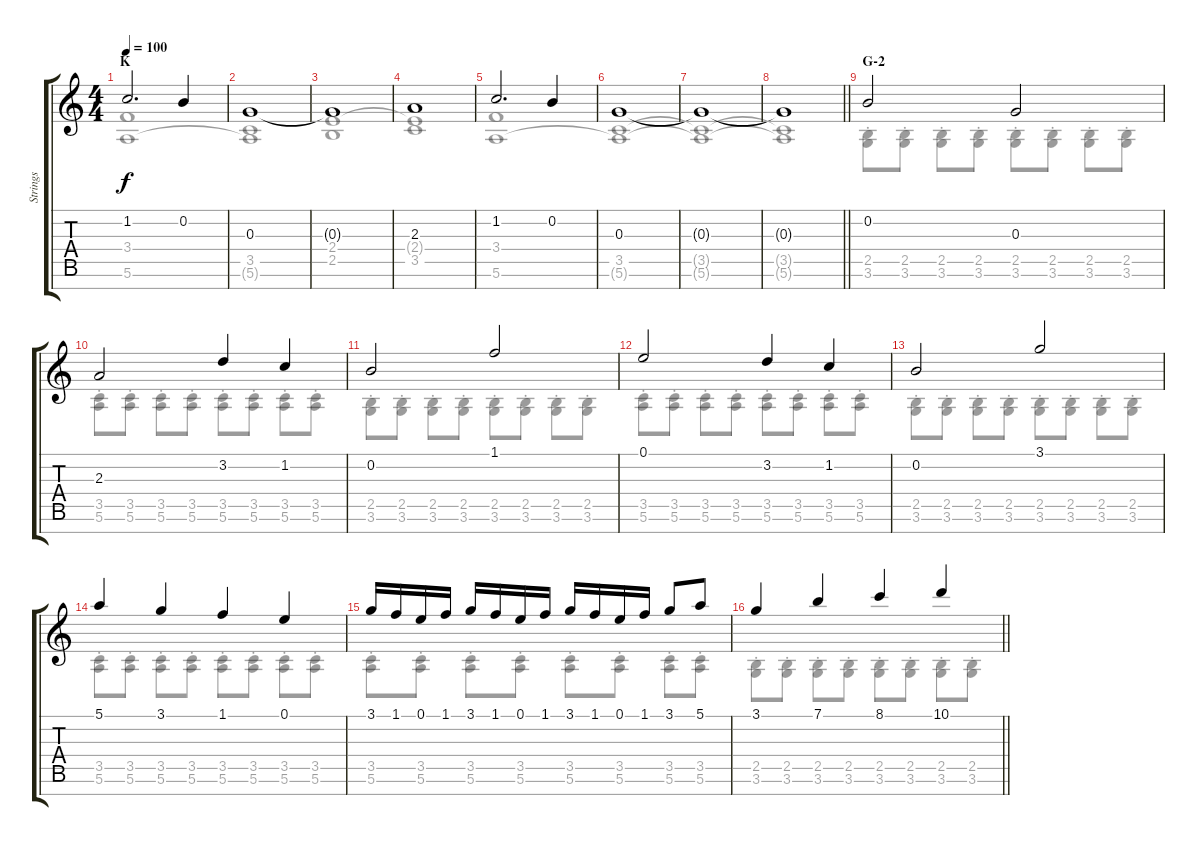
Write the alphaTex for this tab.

\track ("Strings" "Strings") {instrument stringensemble1}
\staff {score tabs}
\tuning (E5 B4 G4 D4 A3 E3 B2) {hide}
\voice
\ts (4 4)
\section ("" "K")
\tempo 100
\clef g2
\ks c
1.2.2{d dy f} 0.2.4 |
0.3.1 |
0.3{t}.1 |
2.3.1 |
1.2.2{d} 0.2.4 |
0.3.1 |
0.3{t}.1 |
\barLineRight lightlight
0.3{t}.1 |
\section ("" "G-2")
0.2.2 0.3.2 |
2.3.2 3.2.4 1.2.4 |
0.2.2 1.1.2 |
0.1.2 3.2.4 1.2.4 |
0.2.2 3.1.2 |
5.1.4 3.1.4 1.1.4 0.1.4 |
3.1.16 1.1.16 0.1.16 1.1.16 3.1.16 1.1.16 0.1.16 1.1.16 3.1.16 1.1.16 0.1.16 1.1.16 3.1.8 5.1.8 |
\barLineRight lightlight
3.1.4 7.1.4 8.1.4 10.1.4
\voice
\clef g2
\ottava regular
\simile none
\ks c
(3.4 5.6).1{dy f} |
(3.5 5.6{t}).1 |
(2.4 2.5).1 |
(2.4{t} 3.5).1 |
(3.4 5.6).1 |
(3.5 5.6{t}).1 |
(3.5{t} 5.6{t}).1 |
\barLineRight lightlight
(3.5{t} 5.6{t}).1 |
(2.5{st} 3.6{st}).8 (2.5{st} 3.6{st}).8 (2.5{st} 3.6{st}).8 (2.5{st} 3.6{st}).8 (2.5{st} 3.6{st}).8 (2.5{st} 3.6{st}).8 (2.5{st} 3.6{st}).8 (2.5{st} 3.6{st}).8 |
(3.5{st} 5.6{st}).8 (3.5{st} 5.6{st}).8 (3.5{st} 5.6{st}).8 (3.5{st} 5.6{st}).8 (3.5{st} 5.6{st}).8 (3.5{st} 5.6{st}).8 (3.5{st} 5.6{st}).8 (3.5{st} 5.6{st}).8 |
(2.5{st} 3.6{st}).8 (2.5{st} 3.6{st}).8 (2.5{st} 3.6{st}).8 (2.5{st} 3.6{st}).8 (2.5{st} 3.6{st}).8 (2.5{st} 3.6{st}).8 (2.5{st} 3.6{st}).8 (2.5{st} 3.6{st}).8 |
(3.5{st} 5.6{st}).8 (3.5{st} 5.6{st}).8 (3.5{st} 5.6{st}).8 (3.5{st} 5.6{st}).8 (3.5{st} 5.6{st}).8 (3.5{st} 5.6{st}).8 (3.5{st} 5.6{st}).8 (3.5{st} 5.6{st}).8 |
(2.5{st} 3.6{st}).8 (2.5{st} 3.6{st}).8 (2.5{st} 3.6{st}).8 (2.5{st} 3.6{st}).8 (2.5{st} 3.6{st}).8 (2.5{st} 3.6{st}).8 (2.5{st} 3.6{st}).8 (2.5{st} 3.6{st}).8 |
(3.5{st} 5.6{st}).8 (3.5{st} 5.6{st}).8 (3.5{st} 5.6{st}).8 (3.5{st} 5.6{st}).8 (3.5{st} 5.6{st}).8 (3.5{st} 5.6{st}).8 (3.5{st} 5.6{st}).8 (3.5{st} 5.6{st}).8 |
(3.5{st} 5.6{st}).8 (3.5{st} 5.6{st}).8 (3.5{st} 5.6{st}).8 (3.5{st} 5.6{st}).8 (3.5{st} 5.6{st}).8 (3.5{st} 5.6{st}).8 (3.5{st} 5.6{st}).8 (3.5{st} 5.6{st}).8 |
\barLineRight lightlight
(2.5{st} 3.6{st}).8 (2.5{st} 3.6{st}).8 (2.5{st} 3.6{st}).8 (2.5{st} 3.6{st}).8 (2.5{st} 3.6{st}).8 (2.5{st} 3.6{st}).8 (2.5{st} 3.6{st}).8 (2.5{st} 3.6{st}).8
